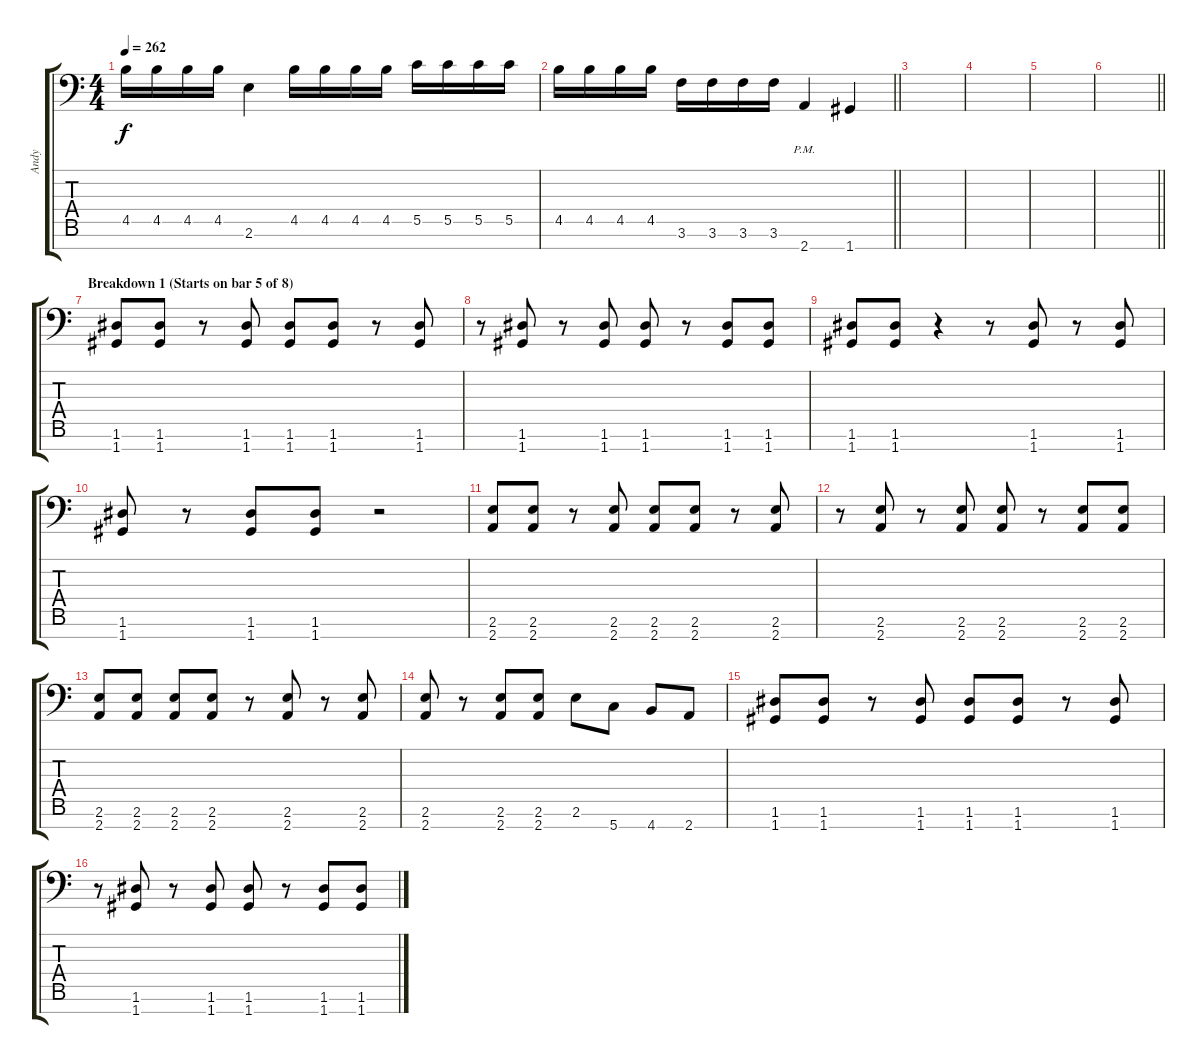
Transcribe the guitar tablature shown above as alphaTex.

\track ("Andy" "Andy") {instrument distortionguitar}
\staff {score tabs}
\tuning (D4 A3 F3 C3 G2 D2 G1) {hide}
\ts (4 4)
\tempo 262
\clef f4
\ks c
4.5.16{dy f} 4.5.16 4.5.16 4.5.16 2.6.4 4.5.16 4.5.16 4.5.16 4.5.16 5.5.16 5.5.16 5.5.16 5.5.16 |
\barLineRight lightlight
4.5.16 4.5.16 4.5.16 4.5.16 3.6.16 3.6.16 3.6.16 3.6.16 2.7{pm}.4 1.7.4 |
\section ("" "")
|
|
|
\barLineRight lightlight
|
\section ("" "Breakdown 1 (Starts on bar 5 of 8)")
(1.6 1.7).8 (1.6 1.7).8 r.8 (1.6 1.7).8 (1.6 1.7).8 (1.6 1.7).8 r.8 (1.6 1.7).8 |
r.8 (1.6 1.7).8 r.8 (1.6 1.7).8 (1.6 1.7).8 r.8 (1.6 1.7).8 (1.6 1.7).8 |
(1.6 1.7).8 (1.6 1.7).8 r.4 r.8 (1.6 1.7).8 r.8 (1.6 1.7).8 |
(1.6 1.7).8 r.8 (1.6 1.7).8 (1.6 1.7).8 r.2 |
(2.6 2.7).8 (2.6 2.7).8 r.8 (2.6 2.7).8 (2.6 2.7).8 (2.6 2.7).8 r.8 (2.6 2.7).8 |
r.8 (2.6 2.7).8 r.8 (2.6 2.7).8 (2.6 2.7).8 r.8 (2.6 2.7).8 (2.6 2.7).8 |
(2.6 2.7).8 (2.6 2.7).8 (2.6 2.7).8 (2.6 2.7).8 r.8 (2.6 2.7).8 r.8 (2.6 2.7).8 |
(2.6 2.7).8 r.8 (2.6 2.7).8 (2.6 2.7).8 2.6.8 5.7.8 4.7.8 2.7.8 |
(1.6 1.7).8 (1.6 1.7).8 r.8 (1.6 1.7).8 (1.6 1.7).8 (1.6 1.7).8 r.8 (1.6 1.7).8 |
r.8 (1.6 1.7).8 r.8 (1.6 1.7).8 (1.6 1.7).8 r.8 (1.6 1.7).8 (1.6 1.7).8
